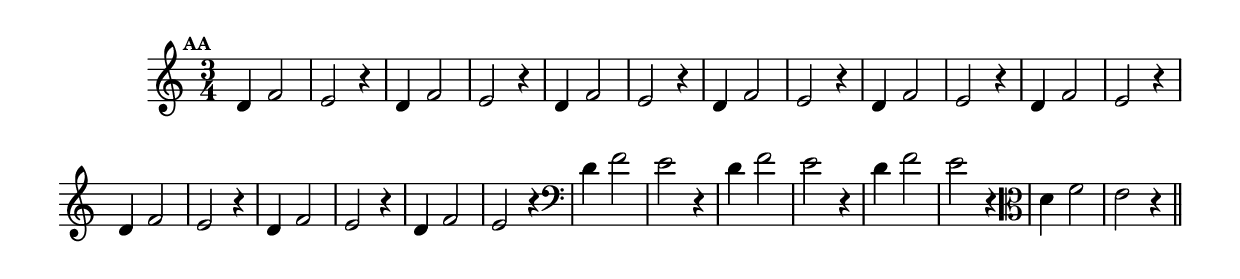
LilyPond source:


\version "2.16.0"

%\header { texidoc="Perguntas e Respostas"}

\relative c' {

  \override Staff.TimeSignature #'style = #'()
  \time 3/4 
  \override Score.BarNumber #'transparent = ##t
                                %\override Score.RehearsalMark #'font-family = #'roman
  \override Score.RehearsalMark #'font-size = #-2
  \override Score.BarNumber #'transparent = ##t
  \set Score.markFormatter = #format-mark-numbers

  \mark 26 

                                % CLARINETE

  \tag #'cl {
    d4 f2 | e r4 
  }

                                % FLAUTA

  \tag #'fl {
    d4 f2 | e r4 
  }

                                % OBOÉ

  \tag #'ob {
    d4 f2 | e r4 
  }

                                % SAX ALTO

  \tag #'saxa {
    d4 f2 | e r4 
  }

                                % SAX TENOR

  \tag #'saxt {
    d4 f2 | e r4 
  }

                                % SAX GENES

  \tag #'saxg {
    d4 f2 | e r4 
  }

                                % TROMPETE

  \tag #'tpt {
    d4 f2 | e r4 
  }

                                % TROMPA

  \tag #'tpa {
    d4 f2 | e r4 
  }

                                % TROMPA OP

  \tag #'tpaop {
    d4 f2 | e r4 
  }

                                % TROMBONE

  \tag #'tbn {
    \clef bass
    d4 f2 | e r4 
  }

                                % TUBA MIB

  \tag #'tbamib {
    \clef bass
    d4 f2 | e r4 
  }

                                % TUBA SIB

  \tag #'tbasib {
    \clef bass
    d4 f2 | e r4 
  }

                                % VIOLA

  \tag #'vla {
    \clef alto
    d4 f2 | e r4 
  }

                                % FINAL

  \bar "||"

}
